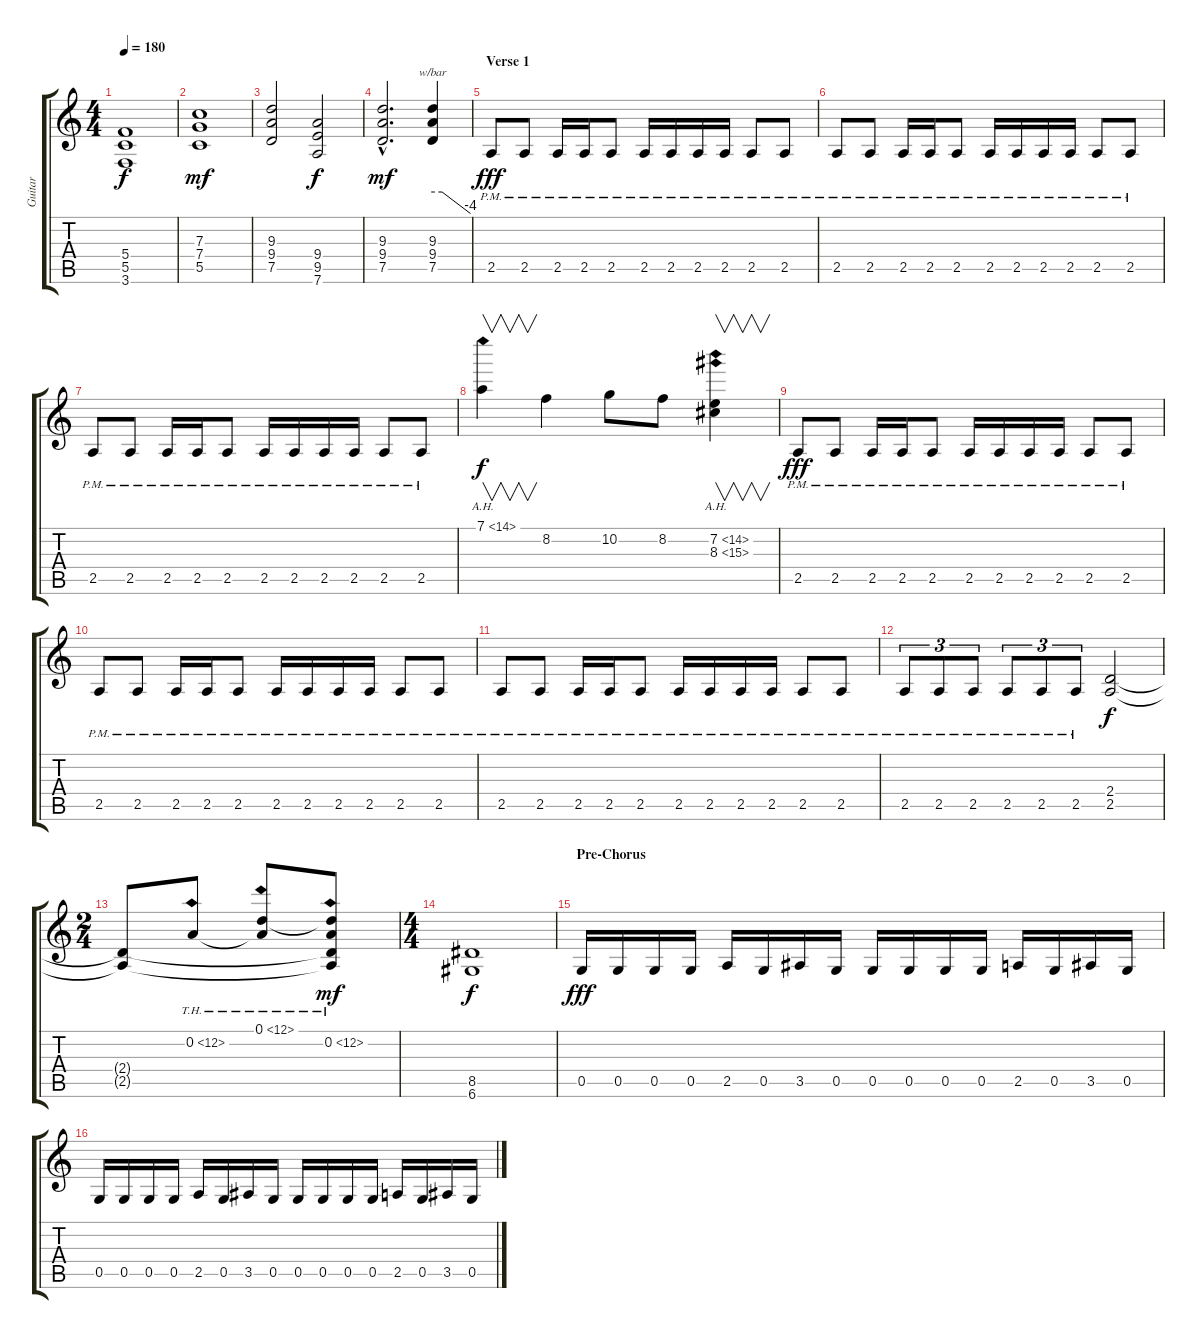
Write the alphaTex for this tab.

\track ("Guitar" "Guitar") {instrument distortionguitar}
\staff {score tabs}
\tuning (D4 A3 F3 C3 G2 D2) {hide}
\ts (4 4)
\tempo 180
\clef g2
\ks c
(5.4 5.5 3.6).1{dy f} |
(7.3 7.4 5.5).1{dy mf} |
(9.3 9.4 7.5).2 (9.4 9.5 7.6).2{dy f} |
(9.3{hac} 9.4{hac} 7.5{hac}).2{d dy mf} (9.3 9.4 7.5).4{tbe (custom default 0 0 15 0 60 -16)} |
\section ("" "Verse 1")
2.5{pm}.8{dy fff} 2.5{pm}.8 2.5{pm}.16 2.5{pm}.16 2.5{pm}.8 2.5{pm}.16 2.5{pm}.16 2.5{pm}.16 2.5{pm}.16 2.5{pm}.8 2.5{pm}.8 |
2.5{pm}.8 2.5{pm}.8 2.5{pm}.16 2.5{pm}.16 2.5{pm}.8 2.5{pm}.16 2.5{pm}.16 2.5{pm}.16 2.5{pm}.16 2.5{pm}.8 2.5{pm}.8 |
2.5{pm}.8 2.5{pm}.8 2.5{pm}.16 2.5{pm}.16 2.5{pm}.8 2.5{pm}.16 2.5{pm}.16 2.5{pm}.16 2.5{pm}.16 2.5{pm}.8 2.5{pm}.8 |
7.1{ah 7}.4{v dy f} 8.2.4 10.2.8 8.2.8 (7.2{ah 7} 8.3{ah 7}).4{v} |
2.5{pm}.8{dy fff} 2.5{pm}.8 2.5{pm}.16 2.5{pm}.16 2.5{pm}.8 2.5{pm}.16 2.5{pm}.16 2.5{pm}.16 2.5{pm}.16 2.5{pm}.8 2.5{pm}.8 |
2.5{pm}.8 2.5{pm}.8 2.5{pm}.16 2.5{pm}.16 2.5{pm}.8 2.5{pm}.16 2.5{pm}.16 2.5{pm}.16 2.5{pm}.16 2.5{pm}.8 2.5{pm}.8 |
2.5{pm}.8 2.5{pm}.8 2.5{pm}.16 2.5{pm}.16 2.5{pm}.8 2.5{pm}.16 2.5{pm}.16 2.5{pm}.16 2.5{pm}.16 2.5{pm}.8 2.5{pm}.8 |
2.5{pm}.8{tu (3 2)} 2.5{pm}.8{tu (3 2)} 2.5{pm}.8{tu (3 2)} 2.5{pm}.8{tu (3 2)} 2.5{pm}.8{tu (3 2)} 2.5{pm}.8{tu (3 2)} (2.4 2.5).2{dy f} |
\ts (2 4)
(2.4{t} 2.5{t}).8 0.2{th 12}.8 (0.1{th 12} 0.2{t}).8 (0.1{t} 0.2{th 12} 2.4{t} 2.5{t}).8{dy mf} |
\ts (4 4)
(8.5 6.6).1{dy f} |
\section ("" "Pre-Chorus")
0.5.16{dy fff} 0.5.16 0.5.16 0.5.16 2.5.16 0.5.16 3.5.16 0.5.16 0.5.16 0.5.16 0.5.16 0.5.16 2.5.16 0.5.16 3.5.16 0.5.16 |
0.5.16 0.5.16 0.5.16 0.5.16 2.5.16 0.5.16 3.5.16 0.5.16 0.5.16 0.5.16 0.5.16 0.5.16 2.5.16 0.5.16 3.5.16 0.5.16
